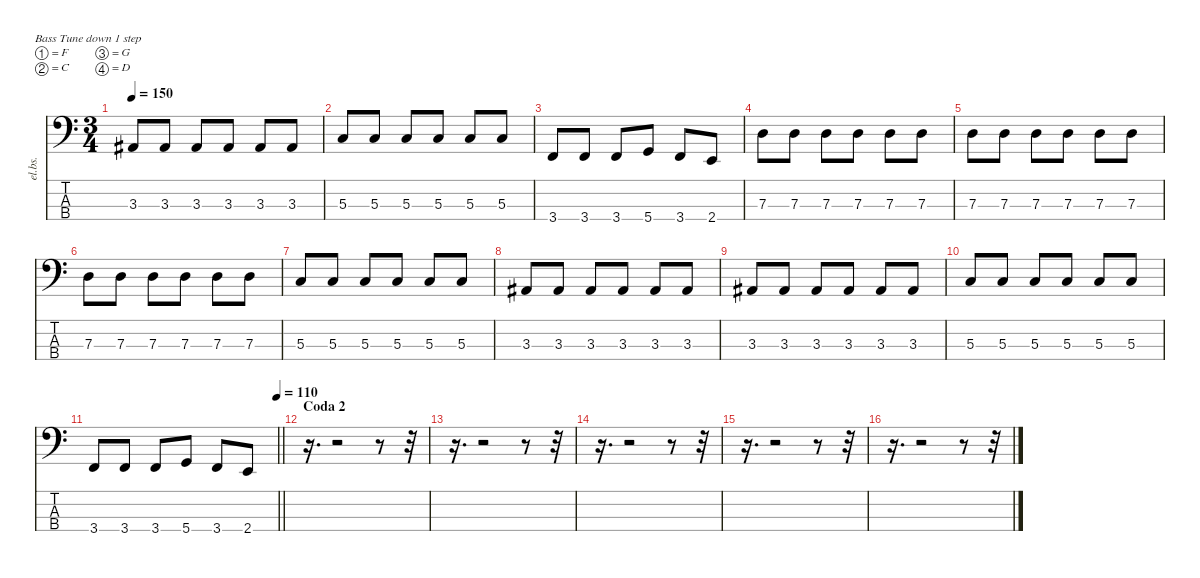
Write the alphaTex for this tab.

\defaultSystemsLayout 4
\hideDynamics
\bracketExtendMode nobrackets
\otherSystemsTrackNameOrientation horizontal
\track ("Bass" "el.bs.") {instrument electricbassfinger}
\staff {score tabs}
\tuning (F2 C2 G1 D1)
\ts (3 4)
\tempo 150
\clef f4
\ks c
3.3{acc #}.8{dy f} 3.3{acc #}.8 3.3{acc #}.8 3.3{acc #}.8 3.3{acc #}.8 3.3{acc #}.8 |
5.3.8 5.3.8 5.3.8 5.3.8 5.3.8 5.3.8 |
3.4.8 3.4.8 3.4.8 5.4.8 3.4.8 2.4.8 |
7.3.8 7.3.8 7.3.8 7.3.8 7.3.8 7.3.8 |
7.3.8 7.3.8 7.3.8 7.3.8 7.3.8 7.3.8 |
7.3.8 7.3.8 7.3.8 7.3.8 7.3.8 7.3.8 |
5.3.8 5.3.8 5.3.8 5.3.8 5.3.8 5.3.8 |
3.3{acc #}.8 3.3{acc #}.8 3.3{acc #}.8 3.3{acc #}.8 3.3{acc #}.8 3.3{acc #}.8 |
3.3{acc #}.8 3.3{acc #}.8 3.3{acc #}.8 3.3{acc #}.8 3.3{acc #}.8 3.3{acc #}.8 |
5.3.8 5.3.8 5.3.8 5.3.8 5.3.8 5.3.8 |
\tempo (110 1)
\barLineRight lightlight
3.4.8 3.4.8 3.4.8 5.4.8 3.4.8 2.4.8 |
\section ("" "Coda 2")
r.16{d} r.2 r.8 r.32 |
r.16{d} r.2 r.8 r.32 |
r.16{d} r.2 r.8 r.32 |
r.16{d} r.2 r.8 r.32 |
r.16{d} r.2 r.8 r.32
